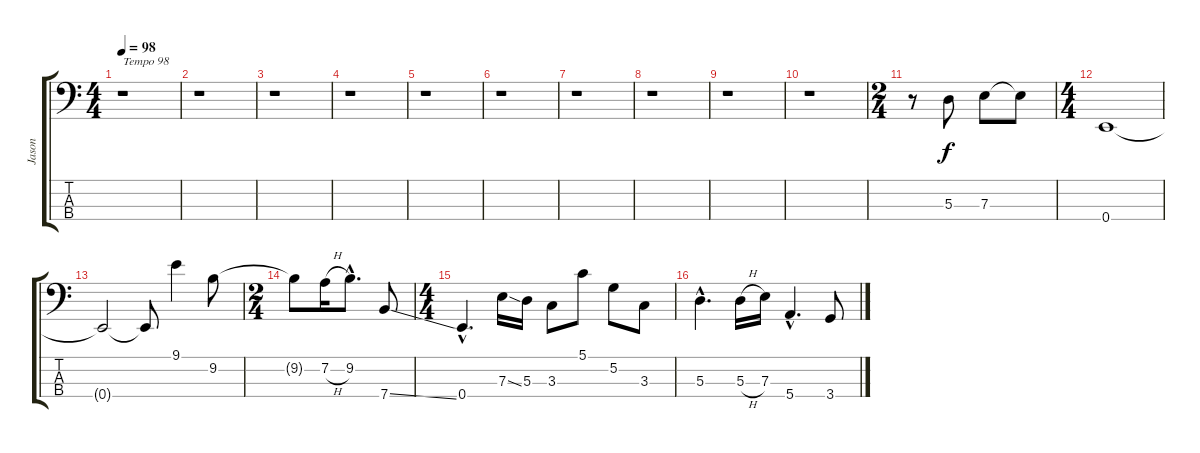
\track ("Jason" "Jason") {instrument electricbasspick}
\staff {score tabs}
\tuning (G2 D2 A1 E1) {hide}
\ts (4 4)
\tempo 98
\clef f4
\ks c
r.1{txt "Tempo 98" dy f instrument electricbasspick} |
r.1 |
r.1 |
r.1 |
r.1 |
r.1 |
r.1 |
r.1 |
r.1 |
r.1 |
\ts (2 4)
r.8 5.3.8 7.3.8 7.3{t}.8 |
\ts (4 4)
0.4.1 |
0.4{t}.2 0.4{t}.8 9.1.4 9.2.8 |
\ts (2 4)
9.2{t}.8 7.2{h}.16 9.2{hac}.8{d} 7.4{ss}.8 |
\ts (4 4)
0.4{hac}.4{d} 7.3{ss}.16 5.3.16 3.3.8 5.1.8 5.2.8 3.3.8 |
5.3{hac}.4{d} 5.3{h}.16 7.3.16 5.4{hac}.4{d} 3.4.8
